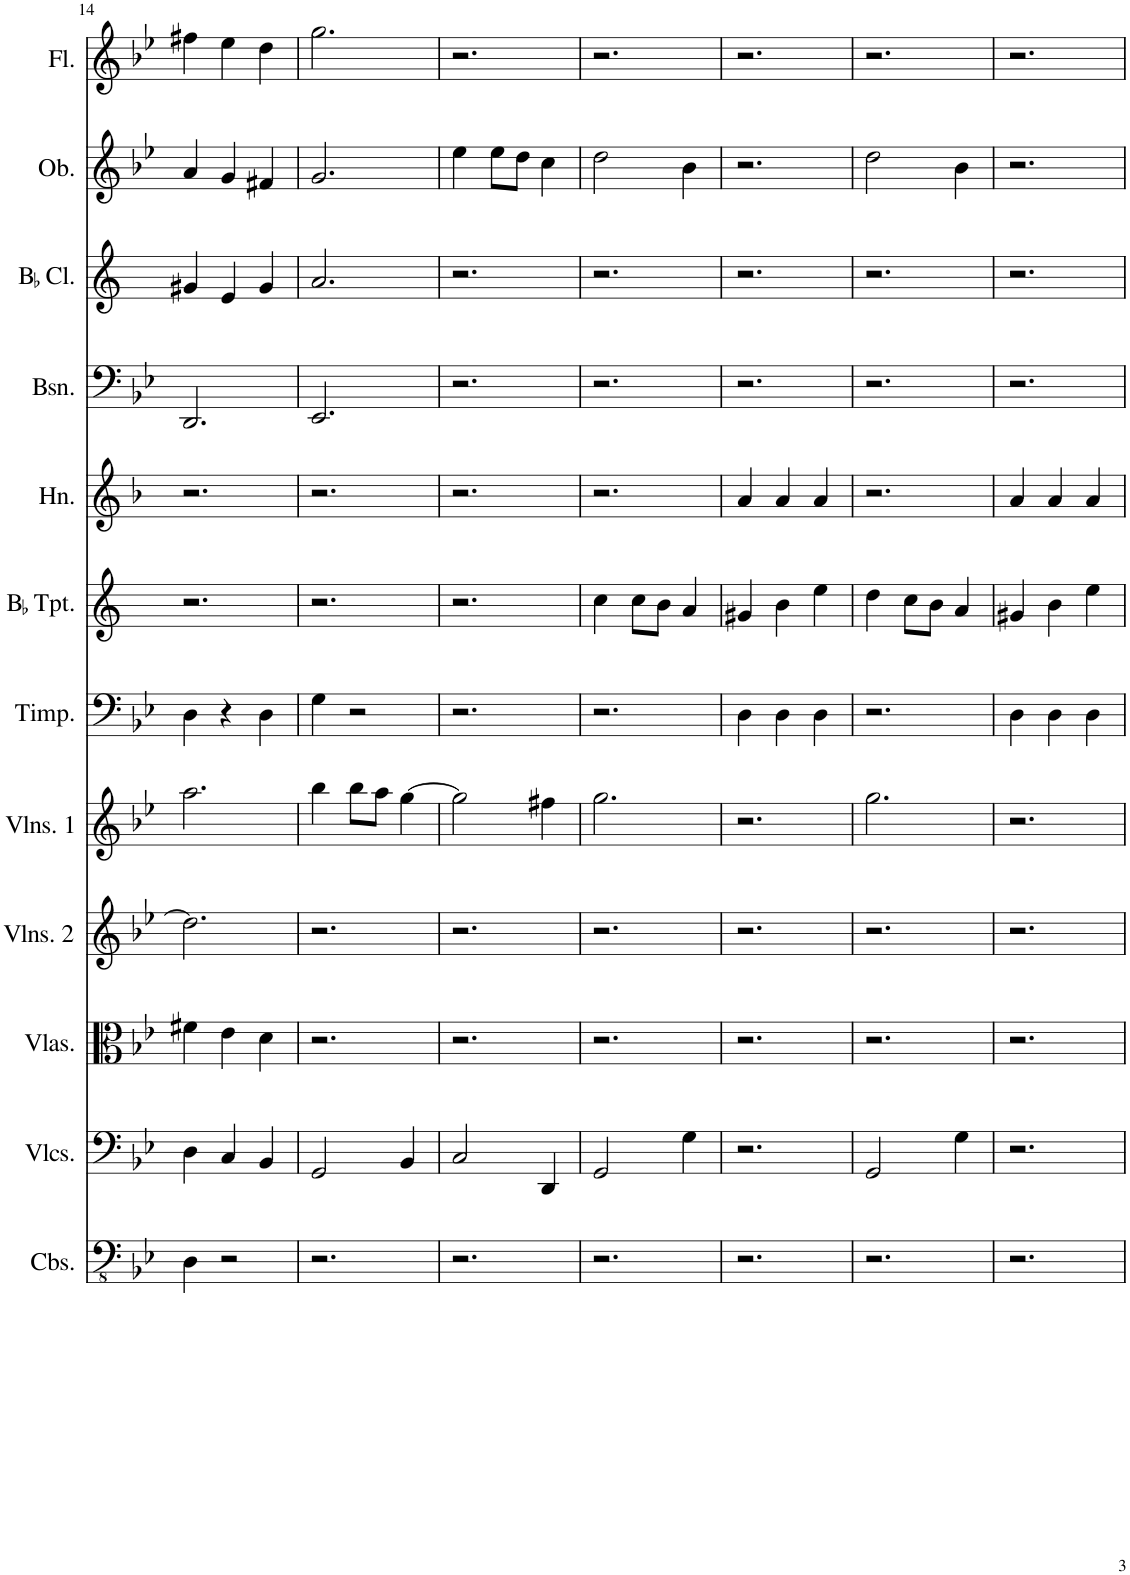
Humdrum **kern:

**kern	**kern	**kern	**kern	**kern	**kern	**kern	**kern	**kern	**kern	**kern	**kern
*part12	*part11	*part10	*part9	*part8	*part7	*part6	*part5	*part4	*part3	*part2	*part1
*staff12	*staff11	*staff10	*staff9	*staff8	*staff7	*staff6	*staff5	*staff4	*staff3	*staff2	*staff1
*I"Contrabasses	*I"Violoncellos	*I"Violas	*I"Violins 2	*I"Violins 1	*I"Timpani	*I"BaccidentalFlat Trumpet	*I"Horn	*I"Bassoon	*I"BaccidentalFlat Clarinet	*I"Oboe	*I"Flute
*I'Cbs.	*I'Vlcs.	*I'Vlas.	*I'Vlns. 2	*I'Vlns. 1	*I'Timp.	*I'BaccidentalFlat Tpt.	*I'Hn.	*I'Bsn.	*I'BaccidentalFlat Cl.	*I'Ob.	*I'Fl.
!!LO:PB:g=z
*clefFv4	*clefF4	*clefC3	*clefG2	*clefG2	*clefF4	*clefG2	*clefG2	*clefF4	*clefG2	*clefG2	*clefG2
*	*	*	*	*	*	*Trd1c2	*Trd4c7	*	*Trd1c2	*	*
*k[b-e-]	*k[b-e-]	*k[b-e-]	*k[b-e-]	*k[b-e-]	*k[b-e-]	*k[]	*k[b-]	*k[b-e-]	*k[]	*k[b-e-]	*k[b-e-]
*M3/4	*M3/4	*M3/4	*M3/4	*M3/4	*M3/4	*M3/4	*M3/4	*M3/4	*M3/4	*M3/4	*M3/4
=14	=14	=14	=14	=14	=14	=14	=14	=14	=14	=14	=14
4DD\	4D\	4f#X\	2.dd\]	2.aa\	4D\	2.r	2.r	2.DD/	4g#X/	4a/	4ff#X\
2r	4C/	4e-\	.	.	4r	.	.	.	4e/	4g/	4ee-\
.	4BB-/	4d\	.	.	4D\	.	.	.	4g#/	4f#X/	4dd\
=15	=15	=15	=15	=15	=15	=15	=15	=15	=15	=15	=15
2.r	2GG/	2.r	2.r	4bb-\	4G\	2.r	2.r	2.EE-/	2.a/	2.g/	2.gg\
.	.	.	.	8bb-\L	2r	.	.	.	.	.	.
.	.	.	.	8aa\J	.	.	.	.	.	.	.
.	4BB-/	.	.	[4gg\	.	.	.	.	.	.	.
=16	=16	=16	=16	=16	=16	=16	=16	=16	=16	=16	=16
2.r	2C/	2.r	2.r	2gg\]	2.r	2.r	2.r	2.r	2.r	4ee-\	2.r
.	.	.	.	.	.	.	.	.	.	8ee-\L	.
.	.	.	.	.	.	.	.	.	.	8dd\J	.
.	4DD/	.	.	4ff#X\	.	.	.	.	.	4cc\	.
=17	=17	=17	=17	=17	=17	=17	=17	=17	=17	=17	=17
2.r	2GG/	2.r	2.r	2.gg\	2.r	4cc\	2.r	2.r	2.r	2dd\	2.r
.	.	.	.	.	.	8cc\L	.	.	.	.	.
.	.	.	.	.	.	8b\J	.	.	.	.	.
.	4G\	.	.	.	.	4a/	.	.	.	4b-\	.
=18	=18	=18	=18	=18	=18	=18	=18	=18	=18	=18	=18
2.r	2.r	2.r	2.r	2.r	4D\	4g#X/	4a/	2.r	2.r	2.r	2.r
.	.	.	.	.	4D\	4b\	4a/	.	.	.	.
.	.	.	.	.	4D\	4ee\	4a/	.	.	.	.
=19	=19	=19	=19	=19	=19	=19	=19	=19	=19	=19	=19
2.r	2GG/	2.r	2.r	2.gg\	2.r	4dd\	2.r	2.r	2.r	2dd\	2.r
.	.	.	.	.	.	8cc\L	.	.	.	.	.
.	.	.	.	.	.	8b\J	.	.	.	.	.
.	4G\	.	.	.	.	4a/	.	.	.	4b-\	.
=20	=20	=20	=20	=20	=20	=20	=20	=20	=20	=20	=20
2.r	2.r	2.r	2.r	2.r	4D\	4g#X/	4a/	2.r	2.r	2.r	2.r
.	.	.	.	.	4D\	4b\	4a/	.	.	.	.
.	.	.	.	.	4D\	4ee\	4a/	.	.	.	.
=	=	=	=	=	=	=	=	=	=	=	=
*-	*-	*-	*-	*-	*-	*-	*-	*-	*-	*-	*-
